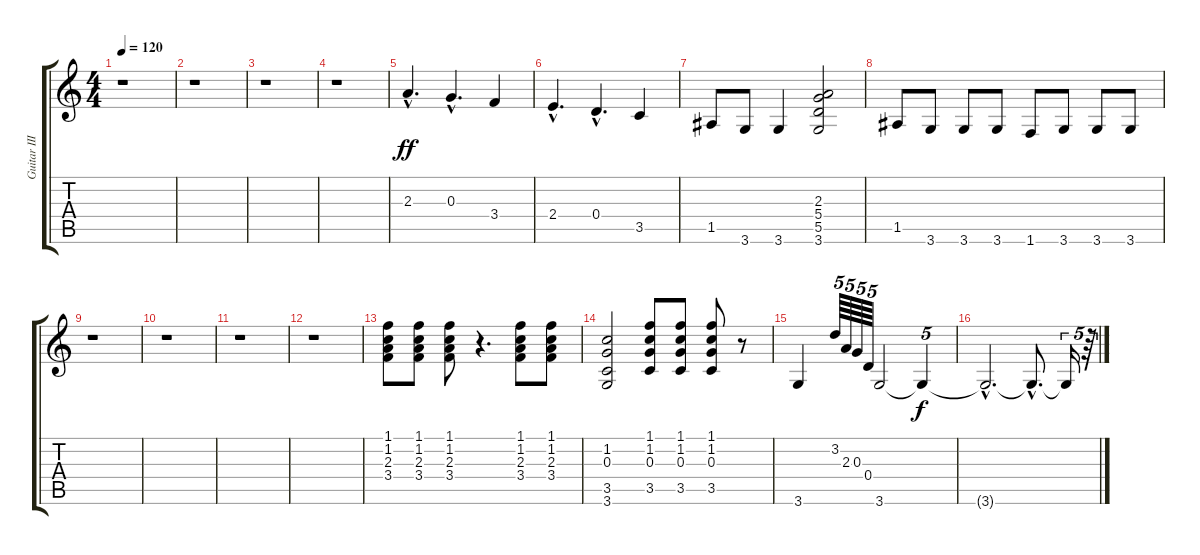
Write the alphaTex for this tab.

\track ("Guitar III" "Guitar III") {instrument electricguitarjazz}
\staff {score tabs}
\tuning (E4 B3 G3 D3 A2 E2) {hide}
\ts (4 4)
\tempo 120
\clef g2
\ks c
r.1{dy ff} |
r.1 |
r.1 |
r.1 |
2.3{hac}.4{d} 0.3{hac}.4{d} 3.4.4 |
2.4{hac}.4{d} 0.4{hac}.4{d} 3.5.4 |
1.5.8 3.6.8 3.6.4 (2.3 5.4 5.5 3.6).2 |
1.5.8 3.6.8 3.6.8 3.6.8 1.6.8 3.6.8 3.6.8 3.6.8 |
r.1 |
r.1 |
r.1 |
r.1 |
(1.1 1.2 2.3 3.4).8 (1.1 1.2 2.3 3.4).8 (1.1 1.2 2.3 3.4).8 r.4{d} (1.1 1.2 2.3 3.4).8 (1.1 1.2 2.3 3.4).8 |
(1.2 0.3 3.5 3.6).2 (1.1 1.2 0.3 3.5).8 (1.1 1.2 0.3 3.5).8 (1.1 1.2 0.3 3.5).8 r.8 |
3.6.4 3.2.64{tu (5 4)} 2.3.64{tu (5 4)} 0.3.64{tu (5 4)} 0.4.64{tu (5 4)} 3.6.2 3.6{t}.4{tu (5 4) dy f} |
3.6{hac t}.2{d} 3.6{hac t}.8{d} 3.6{t}.16{tu (5 4)} r.64{tu (5 4)}
